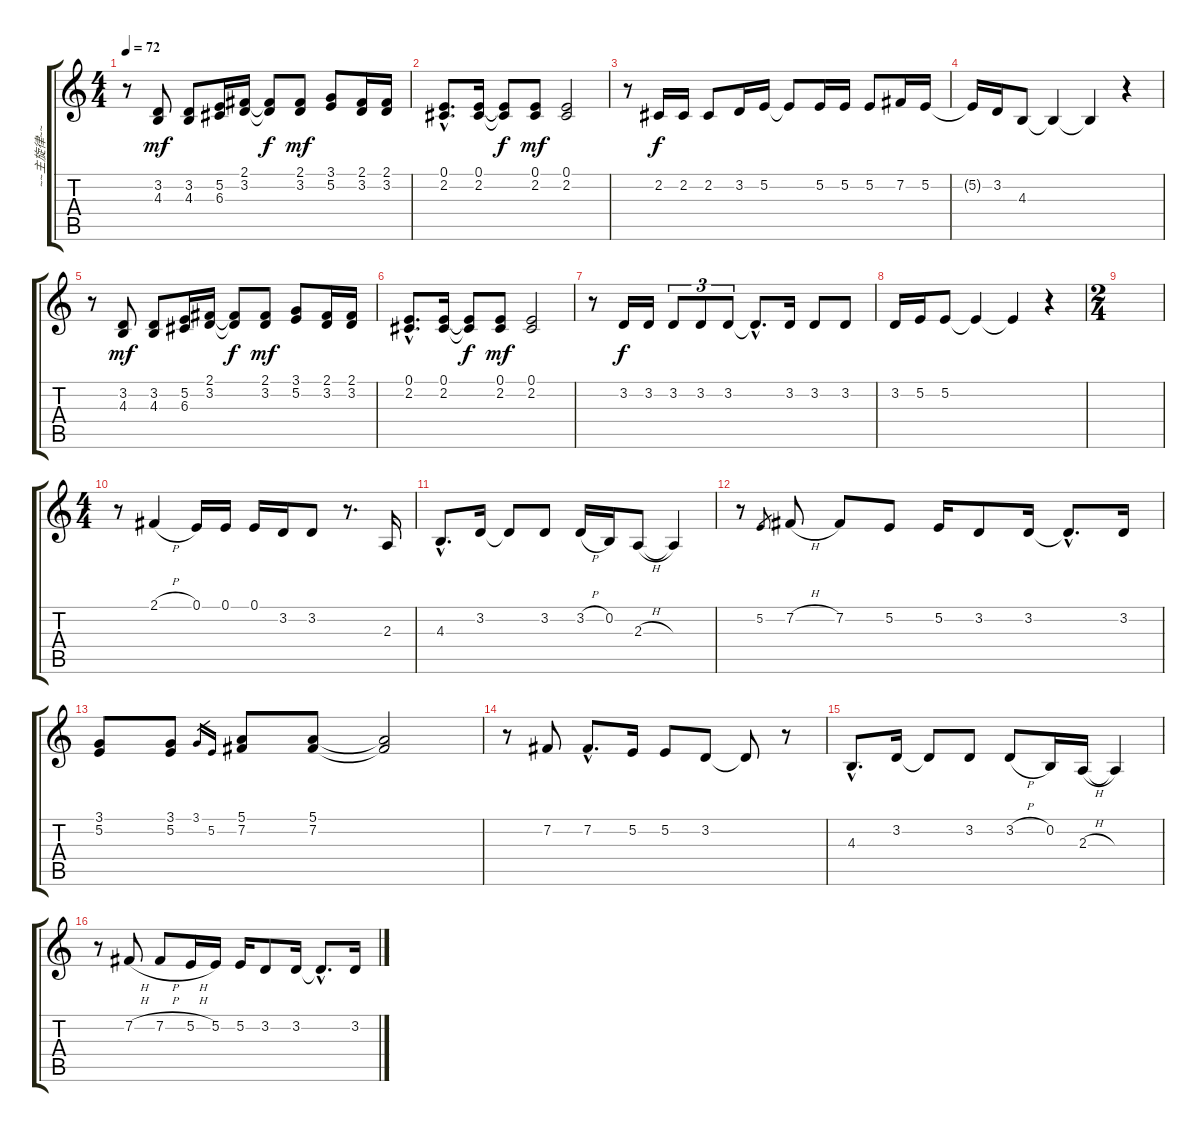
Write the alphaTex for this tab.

\track ("~~主旋律~~" "~~主旋律~~") {instrument voiceoohs}
\staff {score tabs}
\tuning (E4 B3 G3 D3 A2 E2) {hide}
\ts (4 4)
\tempo 72
\clef g2
\ks c
r.8{dy f} (3.2 4.3).8{dy mf} (3.2 4.3).8 (5.2 6.3).16 (2.1 3.2).16 (2.1{t} 3.2{t}).8{dy f} (2.1 3.2).8{dy mf} (3.1 5.2).8 (2.1 3.2).16 (2.1 3.2).16 |
(0.1{hac} 2.2{hac}).8{d} (0.1 2.2).16 (0.1{t} 2.2{t}).8{dy f} (0.1 2.2).8{dy mf} (0.1 2.2).2 |
r.8 2.2.16{dy f} 2.2.16 2.2.8 3.2.16 5.2.16 5.2{t}.8 5.2.16 5.2.16 5.2.8 7.2.16 5.2.16 |
5.2{t}.16 3.2.16 4.3.8 4.3{t}.4 4.3{t}.4 r.4 |
r.8 (3.2 4.3).8{dy mf} (3.2 4.3).8 (5.2 6.3).16 (2.1 3.2).16 (2.1{t} 3.2{t}).8{dy f} (2.1 3.2).8{dy mf} (3.1 5.2).8 (2.1 3.2).16 (2.1 3.2).16 |
(0.1{hac} 2.2{hac}).8{d} (0.1 2.2).16 (0.1{t} 2.2{t}).8{dy f} (0.1 2.2).8{dy mf} (0.1 2.2).2 |
r.8 3.2.16{dy f} 3.2.16 3.2.8{tu (3 2)} 3.2.8{tu (3 2)} 3.2.8{tu (3 2)} 3.2{hac t}.8{d} 3.2.16 3.2.8 3.2.8 |
3.2.16 5.2.16 5.2.8 5.2{t}.4 5.2{t}.4 r.4 |
\ts (2 4)
|
\ts (4 4)
r.8 2.1{h}.4 0.1.16 0.1.16 0.1.16 3.2.16 3.2.8 r.8{d} 2.3.16 |
4.3{hac}.8{d} 3.2.16 3.2{t}.8 3.2.8 3.2{h}.16 0.2.16 2.3{h}.8 2.3{t}.4 |
r.8 5.2.8{gr} 7.2{h}.8 7.2.8 5.2.8 5.2.16 3.2.8 3.2.16 3.2{hac t}.8{d} 3.2.16 |
(3.1 5.2).8 (3.1 5.2).8 3.1.16{gr} 5.2.16{gr} (5.1 7.2).8 (5.1 7.2).8 (5.1{t} 7.2{t}).2 |
r.8 7.2.8 7.2{hac}.8{d} 5.2.16 5.2.8 3.2.8 3.2{t}.8 r.8 |
4.3{hac}.8{d} 3.2.16 3.2{t}.8 3.2.8 3.2{h}.8 0.2.16 2.3{h}.16 2.3{t}.4 |
r.8 7.2{h}.8 7.2{h}.8 5.2{h}.16 5.2.16 5.2.16 3.2.8 3.2.16 3.2{hac t}.8{d} 3.2.16
